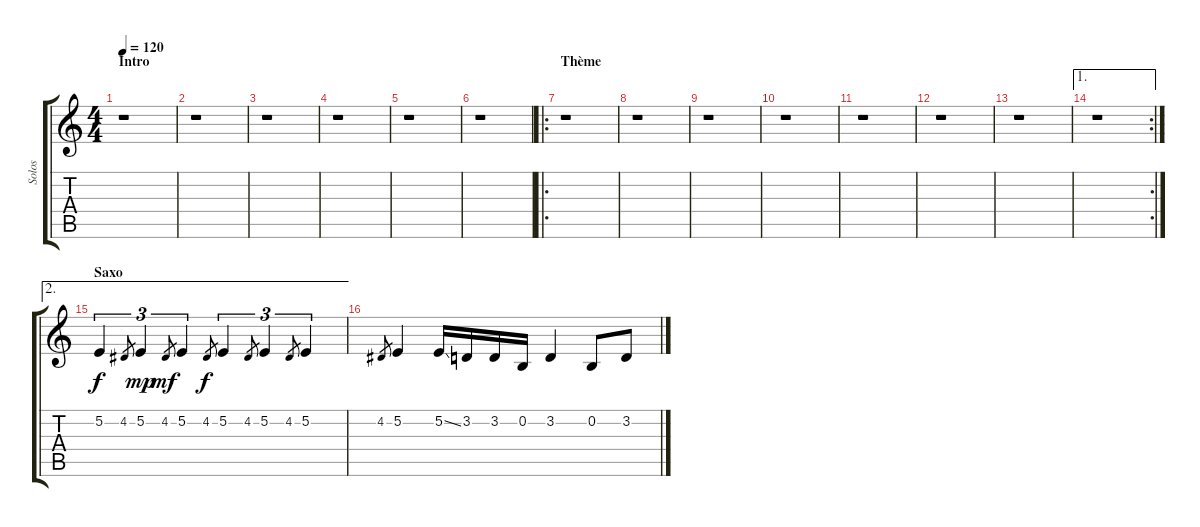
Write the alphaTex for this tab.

\track ("Solos" "Solos") {instrument altosax}
\staff {score tabs}
\tuning (E4 B3 G3 D3 A2 E2) {hide}
\ts (4 4)
\section ("" "Intro")
\tempo 120
\clef g2
\ks c
r.1{dy f instrument altosax} |
r.1 |
r.1 |
r.1 |
r.1 |
r.1 |
\ro
\section ("" "Thème")
r.1 |
r.1 |
r.1 |
r.1 |
r.1 |
r.1 |
r.1 |
\ae 1
\rc 2
r.1 |
\ae 2
\section ("" "Saxo")
5.2.4{tu (3 2) instrument altosax} 4.2.8{gr} 5.2.4{tu (3 2) dy mp} 4.2.8{gr dy mf} 5.2.4{tu (3 2)} 4.2.8{gr dy f} 5.2.4{tu (3 2)} 4.2.8{gr} 5.2.4{tu (3 2)} 4.2.8{gr} 5.2.4{tu (3 2)} |
4.2.8{gr} 5.2.4 5.2{ss}.16 3.2.16 3.2.16 0.2.16 3.2.4 0.2.8 3.2.8
